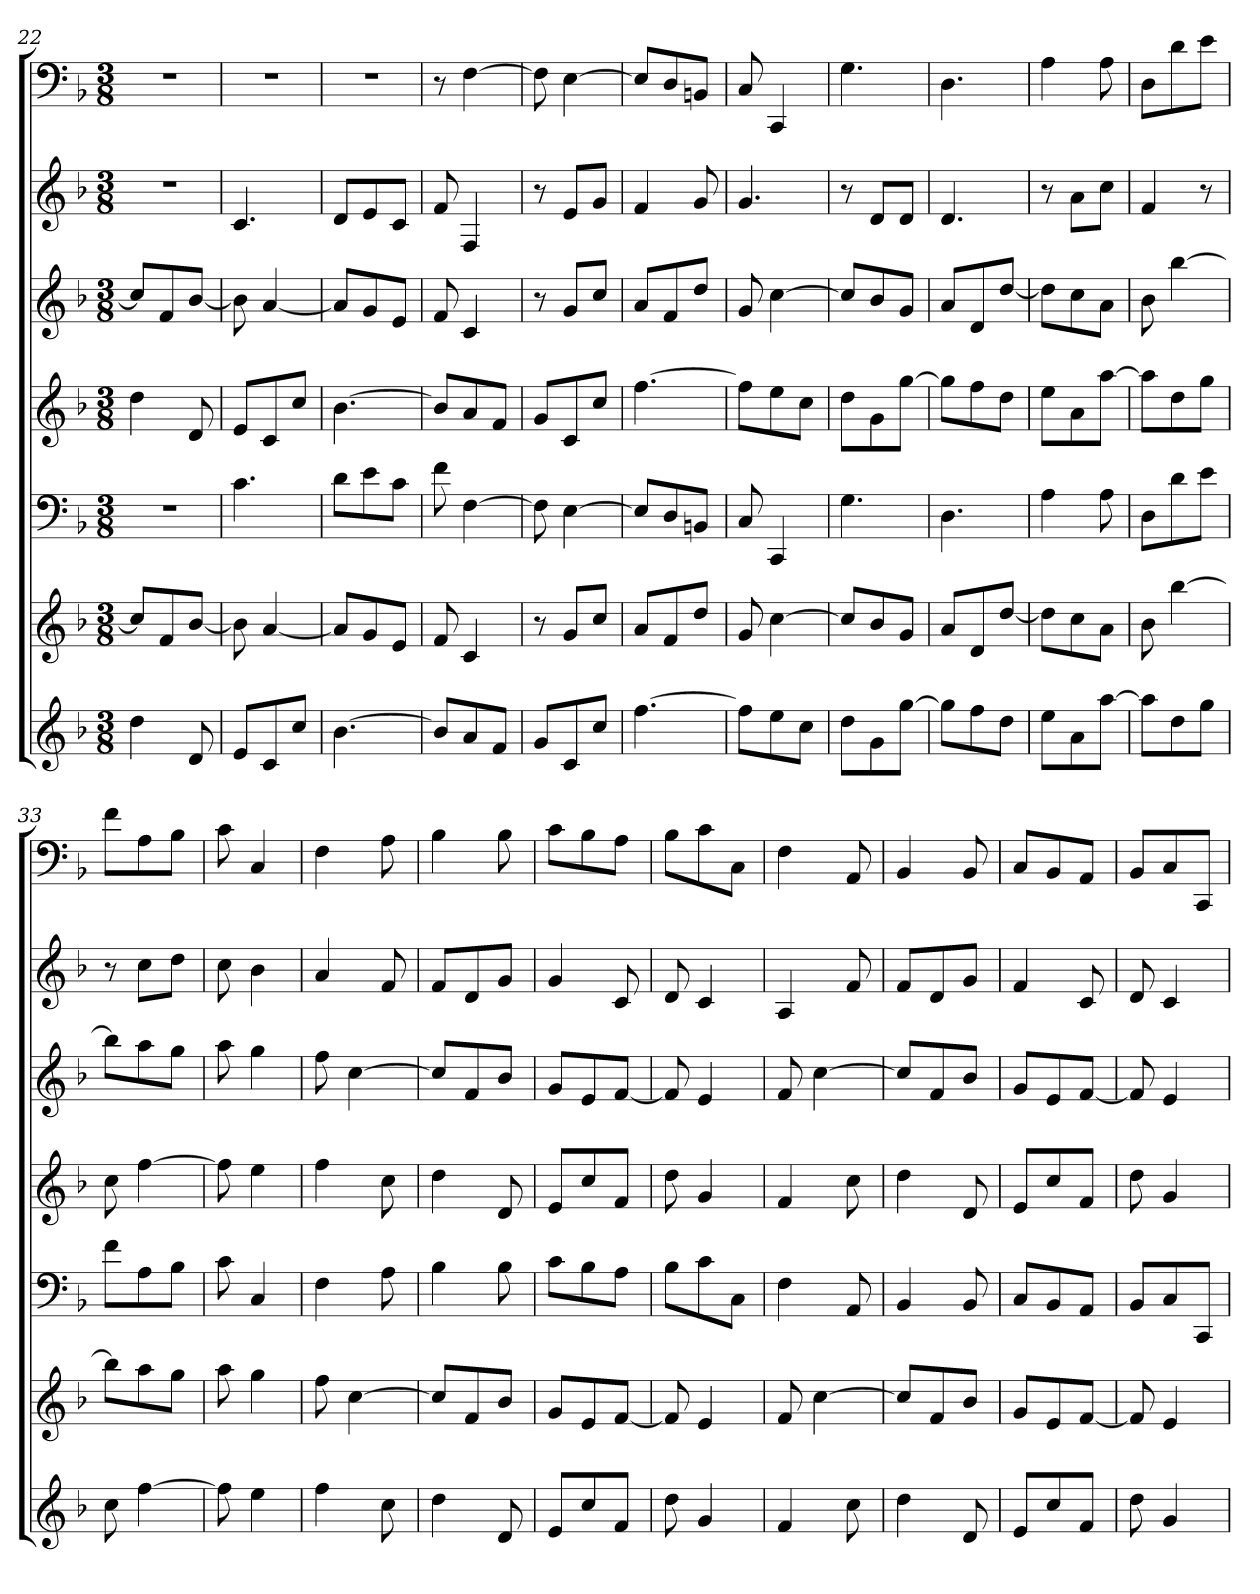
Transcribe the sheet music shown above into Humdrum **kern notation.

**kern	**kern	**kern	**kern	**kern	**kern	**kern
*part7	*part6	*part5	*part4	*part3	*part2	*part1
*staff7	*staff6	*staff5	*staff4	*staff3	*staff2	*staff1
*k[b-]	*k[b-]	*k[b-]	*k[b-]	*k[b-]	*k[b-]	*k[b-]
*F:	*F:	*F:	*F:	*F:	*F:	*F:
*M3/8	*M3/8	*M3/8	*M3/8	*M3/8	*M3/8	*M3/8
=22	=22	=22	=22	=22	=22	=22
4dd	8ccL]	4.r	4dd	8ccL]	4.r	4.r
.	8f	.	.	8f	.	.
8d	[8b-J	.	8d	[8b-J	.	.
=23	=23	=23	=23	=23	=23	=23
8eL	8b-]	4.c	8eL	8b-]	4.c	4.r
8c	[4a	.	8c	[4a	.	.
8ccJ	.	.	8ccJ	.	.	.
=24	=24	=24	=24	=24	=24	=24
[4.b-	8aL]	8dL	[4.b-	8aL]	8dL	4.r
.	8g	8e	.	8g	8e	.
.	8eJ	8cJ	.	8eJ	8cJ	.
=25	=25	=25	=25	=25	=25	=25
8b-L]	8f	8f	8b-L]	8f	8f	8r
8a	4c	[4F	8a	4c	4F	[4F
8fJ	.	.	8fJ	.	.	.
=26	=26	=26	=26	=26	=26	=26
8gL	8r	8F]	8gL	8r	8r	8F]
8c	8gL	[4E	8c	8gL	8eL	[4E
8ccJ	8ccJ	.	8ccJ	8ccJ	8gJ	.
=27	=27	=27	=27	=27	=27	=27
[4.ff	8aL	8EL]	[4.ff	8aL	4f	8EL]
.	8f	8D	.	8f	.	8D
.	8ddJ	8BBnJ	.	8ddJ	8g	8BBnJ
=28	=28	=28	=28	=28	=28	=28
8ffL]	8g	8C	8ffL]	8g	4.g	8C
8ee	[4cc	4CC	8ee	[4cc	.	4CC
8ccJ	.	.	8ccJ	.	.	.
=29	=29	=29	=29	=29	=29	=29
8ddL	8ccL]	4.G	8ddL	8ccL]	8r	4.G
8g	8b-	.	8g	8b-	8dL	.
[8ggJ	8gJ	.	[8ggJ	8gJ	8dJ	.
=30	=30	=30	=30	=30	=30	=30
8ggL]	8aL	4.D	8ggL]	8aL	4.d	4.D
8ff	8d	.	8ff	8d	.	.
8ddJ	[8ddJ	.	8ddJ	[8ddJ	.	.
=31	=31	=31	=31	=31	=31	=31
8eeL	8ddL]	4A	8eeL	8ddL]	8r	4A
8a	8cc	.	8a	8cc	8aL	.
[8aaJ	8aJ	8A	[8aaJ	8aJ	8ccJ	8A
=32	=32	=32	=32	=32	=32	=32
8aaL]	8b-	8DL	8aaL]	8b-	4f	8DL
8dd	[4bb-	8d	8dd	[4bb-	.	8d
8ggJ	.	8eJ	8ggJ	.	8r	8eJ
=33	=33	=33	=33	=33	=33	=33
8cc	8bb-L]	8fL	8cc	8bb-L]	8r	8fL
[4ff	8aa	8A	[4ff	8aa	8ccL	8A
.	8ggJ	8B-J	.	8ggJ	8ddJ	8B-J
=34	=34	=34	=34	=34	=34	=34
8ff]	8aa	8c	8ff]	8aa	8cc	8c
4ee	4gg	4C	4ee	4gg	4b-	4C
=35	=35	=35	=35	=35	=35	=35
4ff	8ff	4F	4ff	8ff	4a	4F
.	[4cc	.	.	[4cc	.	.
8cc	.	8A	8cc	.	8f	8A
=36	=36	=36	=36	=36	=36	=36
4dd	8ccL]	4B-	4dd	8ccL]	8fL	4B-
.	8f	.	.	8f	8d	.
8d	8b-J	8B-	8d	8b-J	8gJ	8B-
=37	=37	=37	=37	=37	=37	=37
8eL	8gL	8cL	8eL	8gL	4g	8cL
8cc	8e	8B-	8cc	8e	.	8B-
8fJ	[8fJ	8AJ	8fJ	[8fJ	8c	8AJ
=38	=38	=38	=38	=38	=38	=38
8dd	8f]	8B-L	8dd	8f]	8d	8B-L
4g	4e	8c	4g	4e	4c	8c
.	.	8CJ	.	.	.	8CJ
=39	=39	=39	=39	=39	=39	=39
4f	8f	4F	4f	8f	4A	4F
.	[4cc	.	.	[4cc	.	.
8cc	.	8AA	8cc	.	8f	8AA
=40	=40	=40	=40	=40	=40	=40
4dd	8ccL]	4BB-	4dd	8ccL]	8fL	4BB-
.	8f	.	.	8f	8d	.
8d	8b-J	8BB-	8d	8b-J	8gJ	8BB-
=41	=41	=41	=41	=41	=41	=41
8eL	8gL	8CL	8eL	8gL	4f	8CL
8cc	8e	8BB-	8cc	8e	.	8BB-
8fJ	[8fJ	8AAJ	8fJ	[8fJ	8c	8AAJ
=42	=42	=42	=42	=42	=42	=42
8dd	8f]	8BB-L	8dd	8f]	8d	8BB-L
4g	4e	8C	4g	4e	4c	8C
.	.	8CCJ	.	.	.	8CCJ
=	=	=	=	=	=	=
*-	*-	*-	*-	*-	*-	*-
